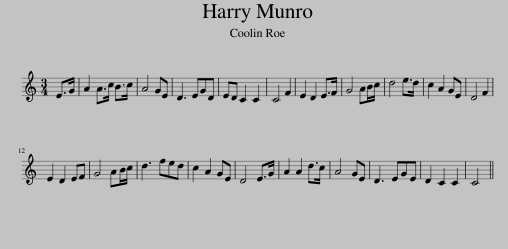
X:1
L:1/8
M:3/4
I:linebreak $
K:C
V:1 treble
V:1
 E>G | A2 A>c B>c | A4 GE | D3 EGD | ED C2 C2 | %5
 C4 F2 | E2 D2 E>F | G4 AB/c/ | d4 e>d | c2 A2 GE | %10
 D4 F2 |$ E2 D2 EF | G4 AB/c/ | d3 fed | c2 A2 GE | %15
 D4 E>G | A2 A2 d>c | A4 GE | D3 EGE | D2 C2 C2 | %20
 C4 || %21
